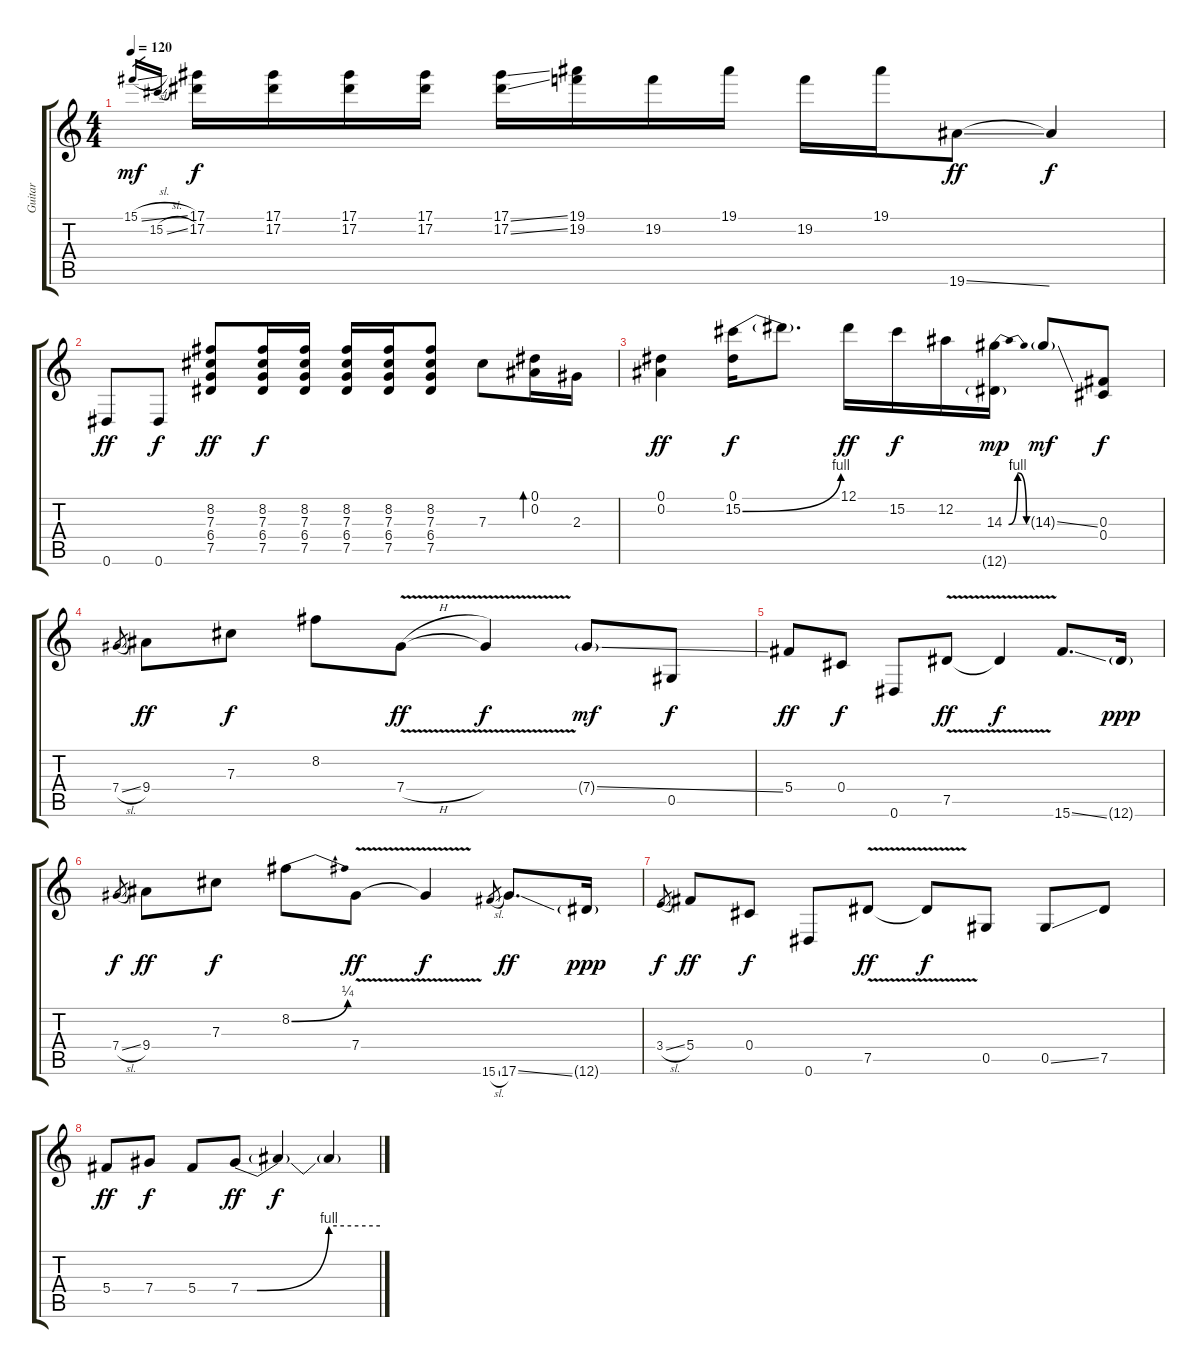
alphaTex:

\track ("Guitar" "Guitar") {instrument overdrivenguitar}
\staff {score tabs}
\tuning (Eb4 Bb3 Gb3 Db3 Ab2 Eb2) {hide}
\ts (4 4)
\tempo 120
\clef g2
\ks c
15.1{sl}.16{gr dy mf} 15.2{sl}.16{gr} (17.1 17.2).16{dy f} (17.1 17.2).16 (17.1 17.2).16 (17.1 17.2).16 (17.1{ss} 17.2{ss}).16 (19.1 19.2).16 19.2.16 19.1.16 19.2.16 19.1.16 19.6{ss}.8{dy ff} 19.6{t}.4{dy f} |
0.6.8{dy ff} 0.6.8{dy f} (8.2 7.3 6.4 7.5).8{dy ff} (8.2 7.3 6.4 7.5).16{dy f} (8.2 7.3 6.4 7.5).16 (8.2 7.3 6.4 7.5).16 (8.2 7.3 6.4 7.5).16 (8.2 7.3 6.4 7.5).8 7.3.8 (0.1 0.2).16{bd 240} 2.3.16 |
(0.1 0.2).4{dy ff} (0.1 15.2{be (bend 0 0 60 4)}).16{dy f} 15.2{t}.8{d} 12.1.16{dy ff} 15.2.16{dy f} 12.2.16 (14.3{be (bendrelease 0 0 15 4 30 4 60 0)} 12.6{g}).16{dy mp} 14.3{ss g}.8{dy mf} (0.3 0.4).8{dy f} |
7.4{sl}.8{gr} 9.4.8{dy ff} 7.3.8{dy f} 8.2.8 7.4{v h}.8{dy ff} 7.4{t}.4{dy f} 7.4{ss g}.8{dy mf} 0.5.8{dy f} |
5.4.8{dy ff} 0.4.8{dy f} 0.6.8 7.5{v}.8{dy ff} 7.5{t}.4{dy f} 15.6{ss}.8{d} 12.6{g}.16{dy ppp} |
7.4{sl}.8{gr dy f} 9.4.8{dy ff} 7.3.8{dy f} 8.2{be (bend 0 0 60 1)}.8 7.4{v}.8{dy ff} 7.4{t}.4{dy f} 15.6{sl}.8{gr} 17.6{ss}.8{d dy ff} 12.6{g}.16{dy ppp} |
3.4{sl}.8{gr dy f} 5.4.8{dy ff} 0.4.8{dy f} 0.6.8 7.5{v}.8{dy ff} 7.5{t}.8{dy f} 0.5.8 0.5{ss}.8 7.5.8 |
5.4.8{dy ff} 7.4.8{dy f} 5.4.8 7.4{be (custom 0 0 7 0 38 4 60 4)}.8{dy ff} 7.4{t}.4{dy f} 7.4{t}.4
